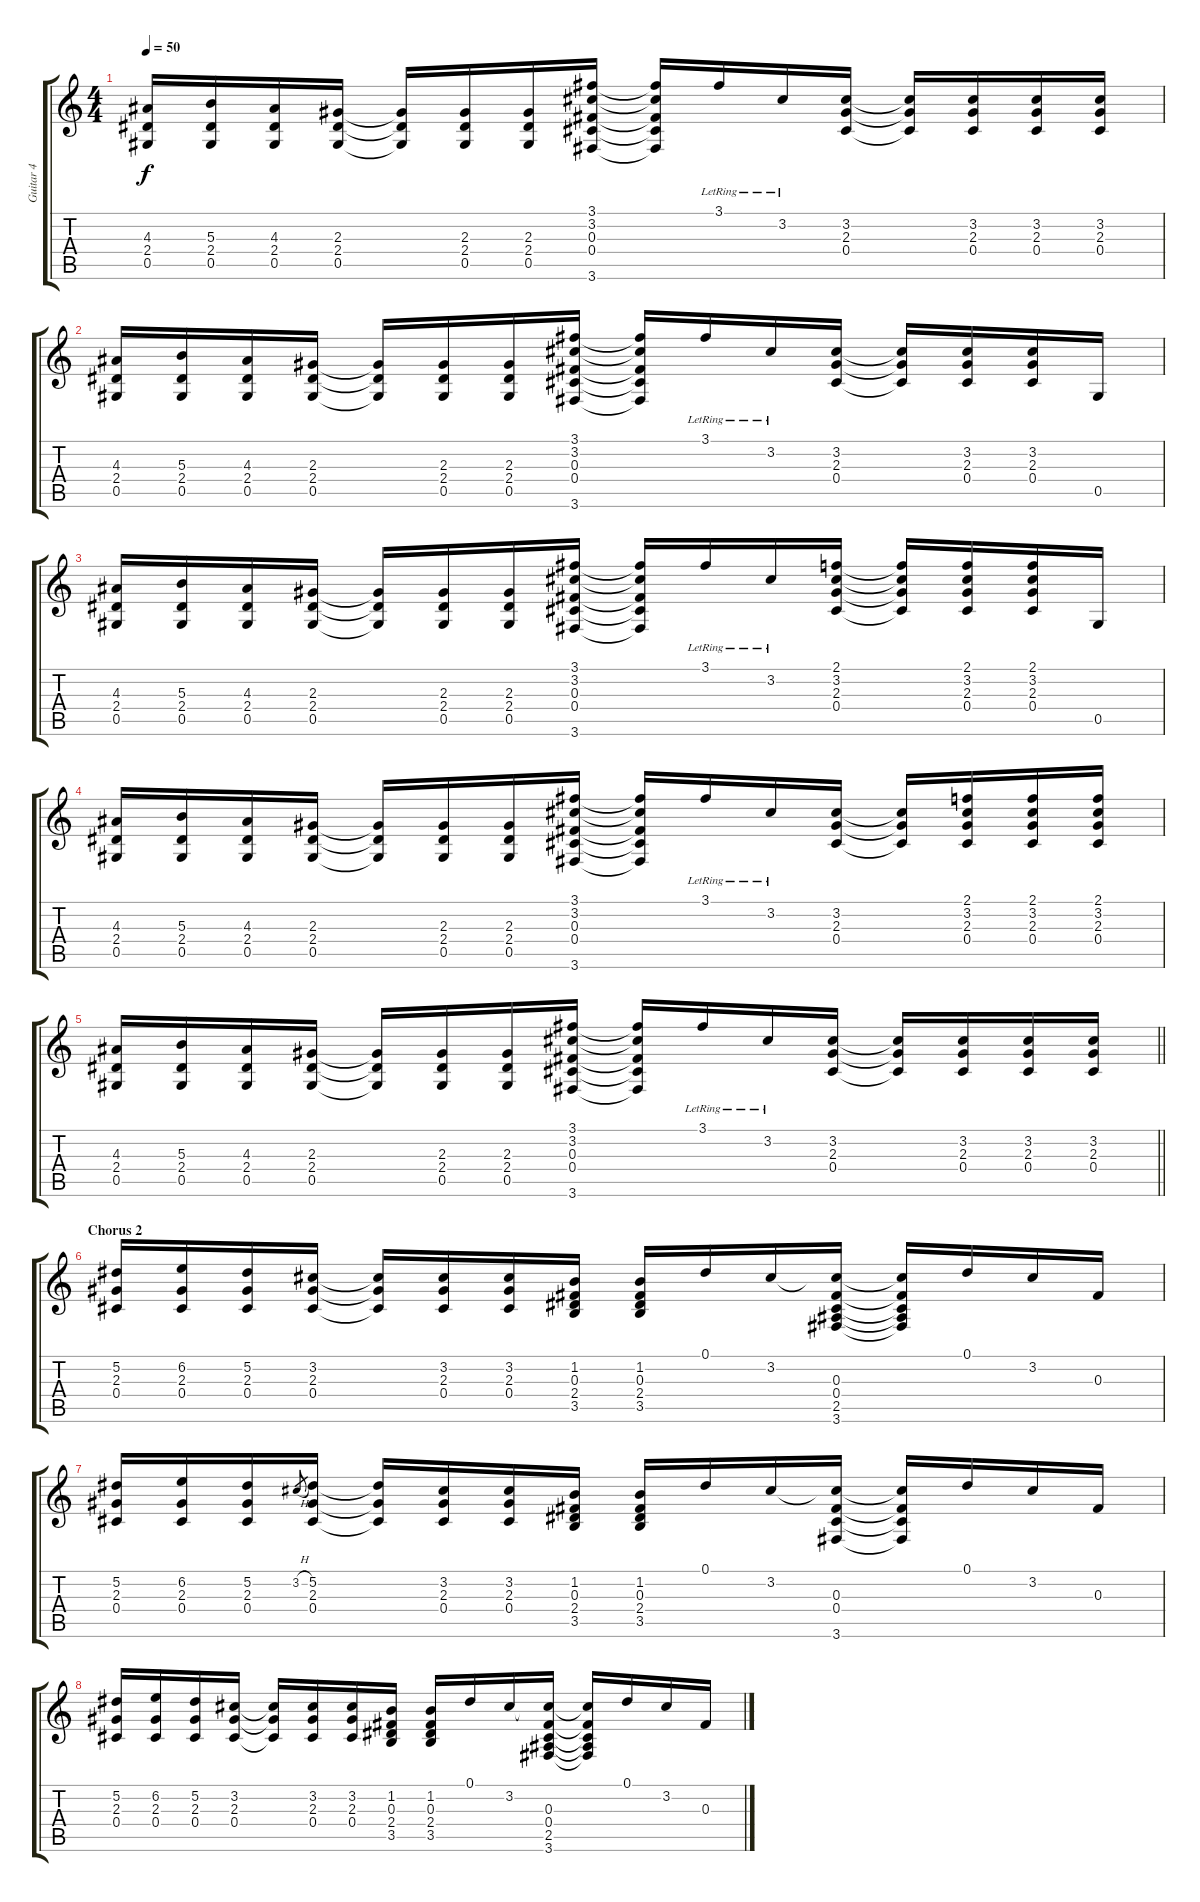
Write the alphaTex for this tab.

\track ("Guitar 4" "Guitar 4") {instrument electricguitarclean}
\staff {score tabs}
\tuning (Eb4 Bb3 Gb3 Db3 Ab2 Eb2) {hide}
\ts (4 4)
\tempo 50
\clef g2
\ks c
(4.3 2.4 0.5).16{dy f} (5.3 2.4 0.5).16 (4.3 2.4 0.5).16 (2.3 2.4 0.5).16 (2.3{t} 2.4{t} 0.5{t}).16 (2.3 2.4 0.5).16 (2.3 2.4 0.5).16 (3.1 3.2 0.3 0.4 3.6).16 (3.1{t} 3.2{t} 0.3{t} 0.4{t} 3.6{t}).16 3.1{lr}.16 3.2{lr}.16 (3.2 2.3 0.4).16 (3.2{t} 2.3{t} 0.4{t}).16 (3.2 2.3 0.4).16 (3.2 2.3 0.4).16 (3.2 2.3 0.4).16 |
(4.3 2.4 0.5).16 (5.3 2.4 0.5).16 (4.3 2.4 0.5).16 (2.3 2.4 0.5).16 (2.3{t} 2.4{t} 0.5{t}).16 (2.3 2.4 0.5).16 (2.3 2.4 0.5).16 (3.1 3.2 0.3 0.4 3.6).16 (3.1{t} 3.2{t} 0.3{t} 0.4{t} 3.6{t}).16 3.1{lr}.16 3.2{lr}.16 (3.2 2.3 0.4).16 (3.2{t} 2.3{t} 0.4{t}).16 (3.2 2.3 0.4).16 (3.2 2.3 0.4).16 0.5.16 |
(4.3 2.4 0.5).16 (5.3 2.4 0.5).16 (4.3 2.4 0.5).16 (2.3 2.4 0.5).16 (2.3{t} 2.4{t} 0.5{t}).16 (2.3 2.4 0.5).16 (2.3 2.4 0.5).16 (3.1 3.2 0.3 0.4 3.6).16 (3.1{t} 3.2{t} 0.3{t} 0.4{t} 3.6{t}).16 3.1{lr}.16 3.2{lr}.16 (2.1 3.2 2.3 0.4).16 (2.1{t} 3.2{t} 2.3{t} 0.4{t}).16 (2.1 3.2 2.3 0.4).16 (2.1 3.2 2.3 0.4).16 0.5.16 |
(4.3 2.4 0.5).16 (5.3 2.4 0.5).16 (4.3 2.4 0.5).16 (2.3 2.4 0.5).16 (2.3{t} 2.4{t} 0.5{t}).16 (2.3 2.4 0.5).16 (2.3 2.4 0.5).16 (3.1 3.2 0.3 0.4 3.6).16 (3.1{t} 3.2{t} 0.3{t} 0.4{t} 3.6{t}).16 3.1{lr}.16 3.2{lr}.16 (3.2 2.3 0.4).16 (3.2{t} 2.3{t} 0.4{t}).16 (2.1 3.2 2.3 0.4).16 (2.1 3.2 2.3 0.4).16 (2.1 3.2 2.3 0.4).16 |
\barLineRight lightlight
(4.3 2.4 0.5).16 (5.3 2.4 0.5).16 (4.3 2.4 0.5).16 (2.3 2.4 0.5).16 (2.3{t} 2.4{t} 0.5{t}).16 (2.3 2.4 0.5).16 (2.3 2.4 0.5).16 (3.1 3.2 0.3 0.4 3.6).16 (3.1{t} 3.2{t} 0.3{t} 0.4{t} 3.6{t}).16 3.1{lr}.16 3.2{lr}.16 (3.2 2.3 0.4).16 (3.2{t} 2.3{t} 0.4{t}).16 (3.2 2.3 0.4).16 (3.2 2.3 0.4).16 (3.2 2.3 0.4).16 |
\section ("" "Chorus 2")
(5.2 2.3 0.4).16 (6.2 2.3 0.4).16 (5.2 2.3 0.4).16 (3.2 2.3 0.4).16 (3.2{t} 2.3{t} 0.4{t}).16 (3.2 2.3 0.4).16 (3.2 2.3 0.4).16 (1.2 0.3 2.4 3.5).16 (1.2 0.3 2.4 3.5).16 0.1.16 3.2.16 (3.2{t} 0.3 0.4 2.5 3.6).16 (3.2{t} 0.3{t} 0.4{t} 2.5{t} 3.6{t}).16 0.1.16 3.2.16 0.3.16 |
(5.2 2.3 0.4).16 (6.2 2.3 0.4).16 (5.2 2.3 0.4).16 3.2{h}.8{gr} (5.2 2.3 0.4).16 (5.2{t} 2.3{t} 0.4{t}).16 (3.2 2.3 0.4).16 (3.2 2.3 0.4).16 (1.2 0.3 2.4 3.5).16 (1.2 0.3 2.4 3.5).16 0.1.16 3.2.16 (3.2{t} 0.3 0.4 3.6).16 (3.2{t} 0.3{t} 0.4{t} 3.6{t}).16 0.1.16 3.2.16 0.3.16 |
(5.2 2.3 0.4).16 (6.2 2.3 0.4).16 (5.2 2.3 0.4).16 (3.2 2.3 0.4).16 (3.2{t} 2.3{t} 0.4{t}).16 (3.2 2.3 0.4).16 (3.2 2.3 0.4).16 (1.2 0.3 2.4 3.5).16 (1.2 0.3 2.4 3.5).16 0.1.16 3.2.16 (3.2{t} 0.3 0.4 2.5 3.6).16 (3.2{t} 0.3{t} 0.4{t} 2.5{t} 3.6{t}).16 0.1.16 3.2.16 0.3.16
